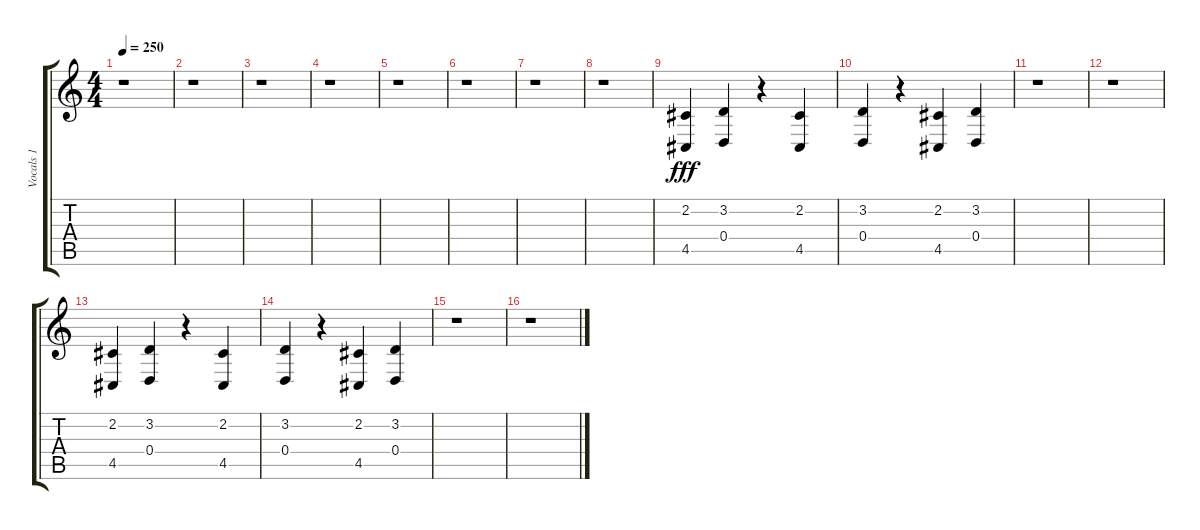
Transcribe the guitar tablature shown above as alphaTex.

\track ("Vocals 1" "Vocals 1") {instrument trombone}
\staff {score tabs}
\tuning (E4 B3 G3 D3 A2 E2) {hide}
\ts (4 4)
\tempo 250
\clef g2
\ks c
r.1{dy fff} |
r.1 |
r.1 |
r.1 |
r.1 |
r.1 |
r.1 |
r.1 |
(2.2 4.5).4 (3.2 0.4).4 r.4 (2.2 4.5).4 |
(3.2 0.4).4 r.4 (2.2 4.5).4 (3.2 0.4).4 |
r.1 |
r.1 |
(2.2 4.5).4 (3.2 0.4).4 r.4 (2.2 4.5).4 |
(3.2 0.4).4 r.4 (2.2 4.5).4 (3.2 0.4).4 |
r.1 |
r.1
